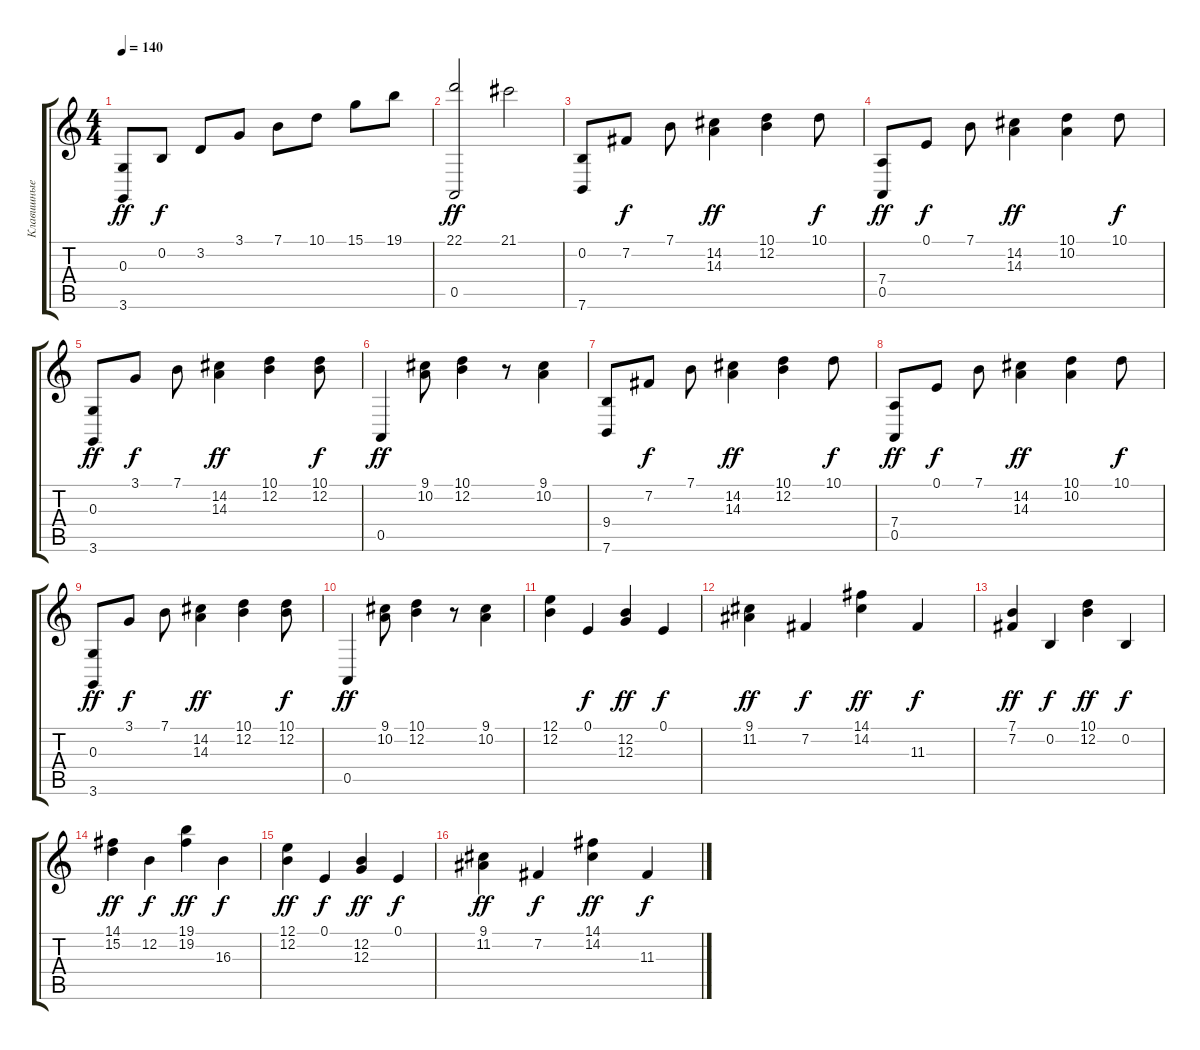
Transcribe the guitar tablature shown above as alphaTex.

\track ("Клавишные 2" "Клавишные ") {instrument electricgrandpiano}
\staff {score tabs}
\tuning (E4 B3 G3 D3 A2 E2) {hide}
\ts (4 4)
\tempo 140
\clef g2
\ks c
(0.3 3.6).8{dy ff} 0.2.8{dy f} 3.2.8 3.1.8 7.1.8 10.1.8 15.1.8 19.1.8 |
(22.1 0.5).2{dy ff} 21.1.2 |
(0.2 7.6).8 7.2.8{dy f} 7.1.8 (14.2 14.3).4{dy ff} (10.1 12.2).4 10.1.8{dy f} |
(7.4 0.5).8{dy ff} 0.1.8{dy f} 7.1.8 (14.2 14.3).4{dy ff} (10.1 10.2).4 10.1.8{dy f} |
(0.3 3.6).8{dy ff} 3.1.8{dy f} 7.1.8 (14.2 14.3).4{dy ff} (10.1 12.2).4 (10.1 12.2).8{dy f} |
0.5.4{dy ff} (9.1 10.2).8 (10.1 12.2).4 r.8 (9.1 10.2).4 |
(9.4 7.6).8 7.2.8{dy f} 7.1.8 (14.2 14.3).4{dy ff} (10.1 12.2).4 10.1.8{dy f} |
(7.4 0.5).8{dy ff} 0.1.8{dy f} 7.1.8 (14.2 14.3).4{dy ff} (10.1 10.2).4 10.1.8{dy f} |
(0.3 3.6).8{dy ff} 3.1.8{dy f} 7.1.8 (14.2 14.3).4{dy ff} (10.1 12.2).4 (10.1 12.2).8{dy f} |
0.5.4{dy ff} (9.1 10.2).8 (10.1 12.2).4 r.8 (9.1 10.2).4 |
(12.1 12.2).4 0.1.4{dy f} (12.2 12.3).4{dy ff} 0.1.4{dy f} |
(9.1 11.2).4{dy ff} 7.2.4{dy f} (14.1 14.2).4{dy ff} 11.3.4{dy f} |
(7.1 7.2).4{dy ff} 0.2.4{dy f} (10.1 12.2).4{dy ff} 0.2.4{dy f} |
(14.1 15.2).4{dy ff} 12.2.4{dy f} (19.1 19.2).4{dy ff} 16.3.4{dy f} |
(12.1 12.2).4{dy ff} 0.1.4{dy f} (12.2 12.3).4{dy ff} 0.1.4{dy f} |
(9.1 11.2).4{dy ff} 7.2.4{dy f} (14.1 14.2).4{dy ff} 11.3.4{dy f}
